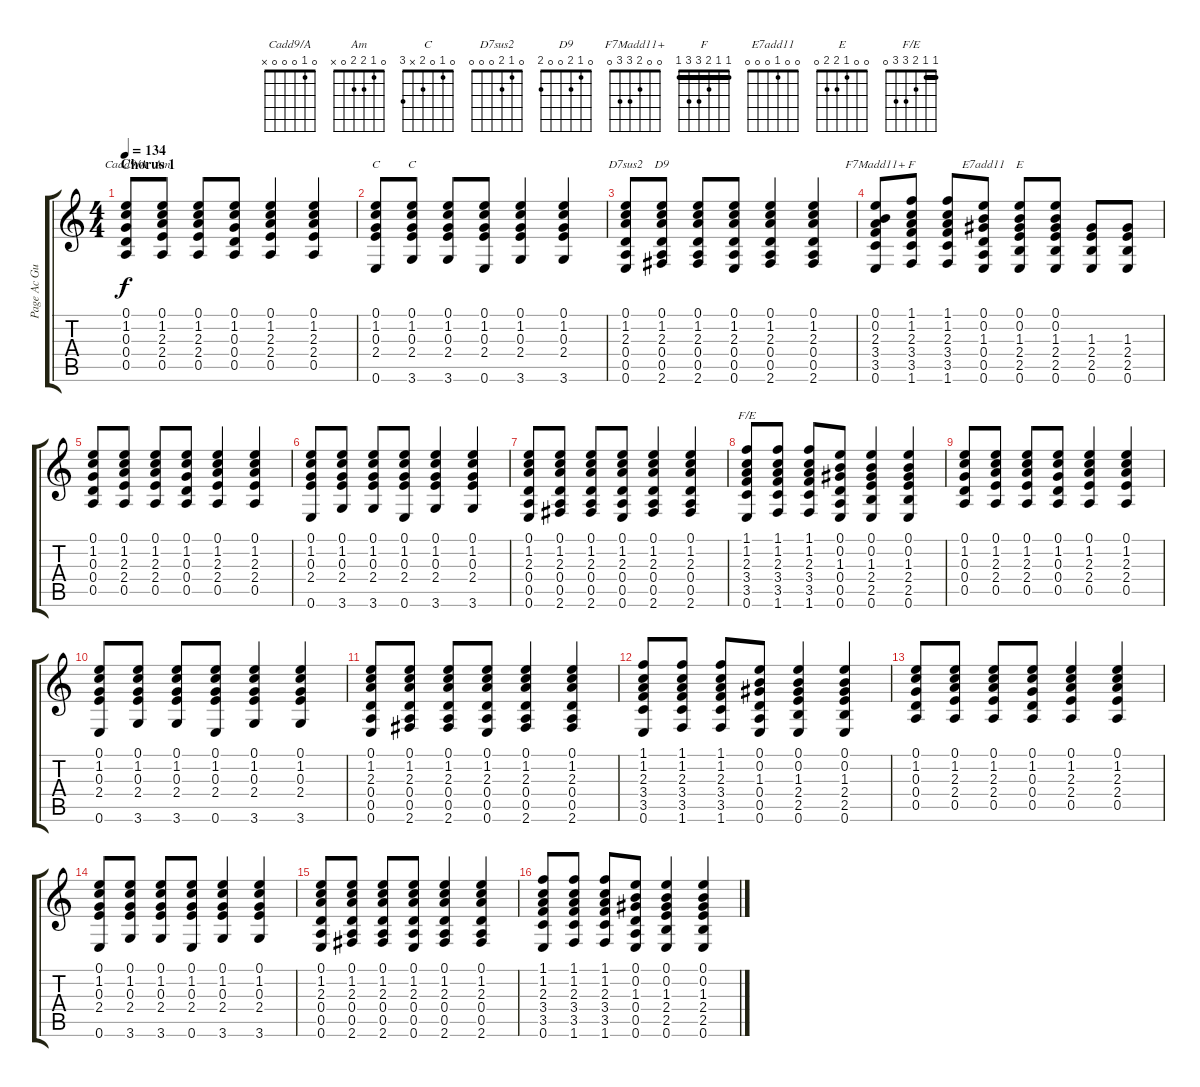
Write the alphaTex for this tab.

\track ("Page Ac Guitar Picked" "Page Ac Gu") {instrument acousticguitarsteel}
\staff {score tabs}
\tuning (E4 B3 G3 D3 A2 E2) {hide}
\chord ("Cadd9/A" 0 1 0 0 0 x)
\chord ("Am" 0 1 2 2 0 x)
\chord ("C" 0 1 0 2 x 0)
\chord ("C" 0 1 0 2 x 3)
\chord ("D7sus2" 0 1 2 0 0 0)
\chord ("D9" 0 1 2 0 0 2)
\chord ("F7Madd11+" 0 0 2 3 3 0)
\chord ("F" 1 1 2 3 3 1) {barre 1}
\chord ("E7add11" 0 0 1 0 0 0)
\chord ("E" 0 0 1 2 2 0)
\chord ("F/E" 1 1 2 3 3 0) {barre 1}
\ts (4 4)
\section ("" "Chorus 1")
\tempo 134
\clef g2
\ks aminor
(0.1 1.2 0.3 0.4 0.5).8{ch "Cadd9/A" dy f} (0.1 1.2 2.3 2.4 0.5).8{ch "Am"} (0.1 1.2 2.3 2.4 0.5).8 (0.1 1.2 0.3 0.4 0.5).8 (0.1 1.2 2.3 2.4 0.5).4 (0.1 1.2 2.3 2.4 0.5).4 |
(0.1 1.2 0.3 2.4 0.6).8{ch "C"} (0.1 1.2 0.3 2.4 3.6).8{ch "C"} (0.1 1.2 0.3 2.4 3.6).8 (0.1 1.2 0.3 2.4 0.6).8 (0.1 1.2 0.3 2.4 3.6).4 (0.1 1.2 0.3 2.4 3.6).4 |
(0.1 1.2 2.3 0.4 0.5 0.6).8{ch "D7sus2"} (0.1 1.2 2.3 0.4 0.5 2.6).8{ch "D9"} (0.1 1.2 2.3 0.4 0.5 2.6).8 (0.1 1.2 2.3 0.4 0.5 0.6).8 (0.1 1.2 2.3 0.4 0.5 2.6).4 (0.1 1.2 2.3 0.4 0.5 2.6).4 |
(0.1 0.2 2.3 3.4 3.5 0.6).8{ch "F7Madd11+"} (1.1 1.2 2.3 3.4 3.5 1.6).8{ch "F"} (1.1 1.2 2.3 3.4 3.5 1.6).8 (0.1 0.2 1.3 0.4 0.5 0.6).8{ch "E7add11"} (0.1 0.2 1.3 2.4 2.5 0.6).8{ch "E"} (0.1 0.2 1.3 2.4 2.5 0.6).8 (1.3 2.4 2.5 0.6).8 (1.3 2.4 2.5 0.6).8 |
(0.1 1.2 0.3 0.4 0.5).8 (0.1 1.2 2.3 2.4 0.5).8 (0.1 1.2 2.3 2.4 0.5).8 (0.1 1.2 0.3 0.4 0.5).8 (0.1 1.2 2.3 2.4 0.5).4 (0.1 1.2 2.3 2.4 0.5).4 |
(0.1 1.2 0.3 2.4 0.6).8 (0.1 1.2 0.3 2.4 3.6).8 (0.1 1.2 0.3 2.4 3.6).8 (0.1 1.2 0.3 2.4 0.6).8 (0.1 1.2 0.3 2.4 3.6).4 (0.1 1.2 0.3 2.4 3.6).4 |
(0.1 1.2 2.3 0.4 0.5 0.6).8 (0.1 1.2 2.3 0.4 0.5 2.6).8 (0.1 1.2 2.3 0.4 0.5 2.6).8 (0.1 1.2 2.3 0.4 0.5 0.6).8 (0.1 1.2 2.3 0.4 0.5 2.6).4 (0.1 1.2 2.3 0.4 0.5 2.6).4 |
(1.1 1.2 2.3 3.4 3.5 0.6).8{ch "F/E"} (1.1 1.2 2.3 3.4 3.5 1.6).8 (1.1 1.2 2.3 3.4 3.5 1.6).8 (0.1 0.2 1.3 0.4 0.5 0.6).8 (0.1 0.2 1.3 2.4 2.5 0.6).4 (0.1 0.2 1.3 2.4 2.5 0.6).4 |
(0.1 1.2 0.3 0.4 0.5).8 (0.1 1.2 2.3 2.4 0.5).8 (0.1 1.2 2.3 2.4 0.5).8 (0.1 1.2 0.3 0.4 0.5).8 (0.1 1.2 2.3 2.4 0.5).4 (0.1 1.2 2.3 2.4 0.5).4 |
(0.1 1.2 0.3 2.4 0.6).8 (0.1 1.2 0.3 2.4 3.6).8 (0.1 1.2 0.3 2.4 3.6).8 (0.1 1.2 0.3 2.4 0.6).8 (0.1 1.2 0.3 2.4 3.6).4 (0.1 1.2 0.3 2.4 3.6).4 |
(0.1 1.2 2.3 0.4 0.5 0.6).8 (0.1 1.2 2.3 0.4 0.5 2.6).8 (0.1 1.2 2.3 0.4 0.5 2.6).8 (0.1 1.2 2.3 0.4 0.5 0.6).8 (0.1 1.2 2.3 0.4 0.5 2.6).4 (0.1 1.2 2.3 0.4 0.5 2.6).4 |
(1.1 1.2 2.3 3.4 3.5 0.6).8 (1.1 1.2 2.3 3.4 3.5 1.6).8 (1.1 1.2 2.3 3.4 3.5 1.6).8 (0.1 0.2 1.3 0.4 0.5 0.6).8 (0.1 0.2 1.3 2.4 2.5 0.6).4 (0.1 0.2 1.3 2.4 2.5 0.6).4 |
(0.1 1.2 0.3 0.4 0.5).8 (0.1 1.2 2.3 2.4 0.5).8 (0.1 1.2 2.3 2.4 0.5).8 (0.1 1.2 0.3 0.4 0.5).8 (0.1 1.2 2.3 2.4 0.5).4 (0.1 1.2 2.3 2.4 0.5).4 |
(0.1 1.2 0.3 2.4 0.6).8 (0.1 1.2 0.3 2.4 3.6).8 (0.1 1.2 0.3 2.4 3.6).8 (0.1 1.2 0.3 2.4 0.6).8 (0.1 1.2 0.3 2.4 3.6).4 (0.1 1.2 0.3 2.4 3.6).4 |
(0.1 1.2 2.3 0.4 0.5 0.6).8 (0.1 1.2 2.3 0.4 0.5 2.6).8 (0.1 1.2 2.3 0.4 0.5 2.6).8 (0.1 1.2 2.3 0.4 0.5 0.6).8 (0.1 1.2 2.3 0.4 0.5 2.6).4 (0.1 1.2 2.3 0.4 0.5 2.6).4 |
(1.1 1.2 2.3 3.4 3.5 0.6).8 (1.1 1.2 2.3 3.4 3.5 1.6).8 (1.1 1.2 2.3 3.4 3.5 1.6).8 (0.1 0.2 1.3 0.4 0.5 0.6).8 (0.1 0.2 1.3 2.4 2.5 0.6).4 (0.1 0.2 1.3 2.4 2.5 0.6).4
